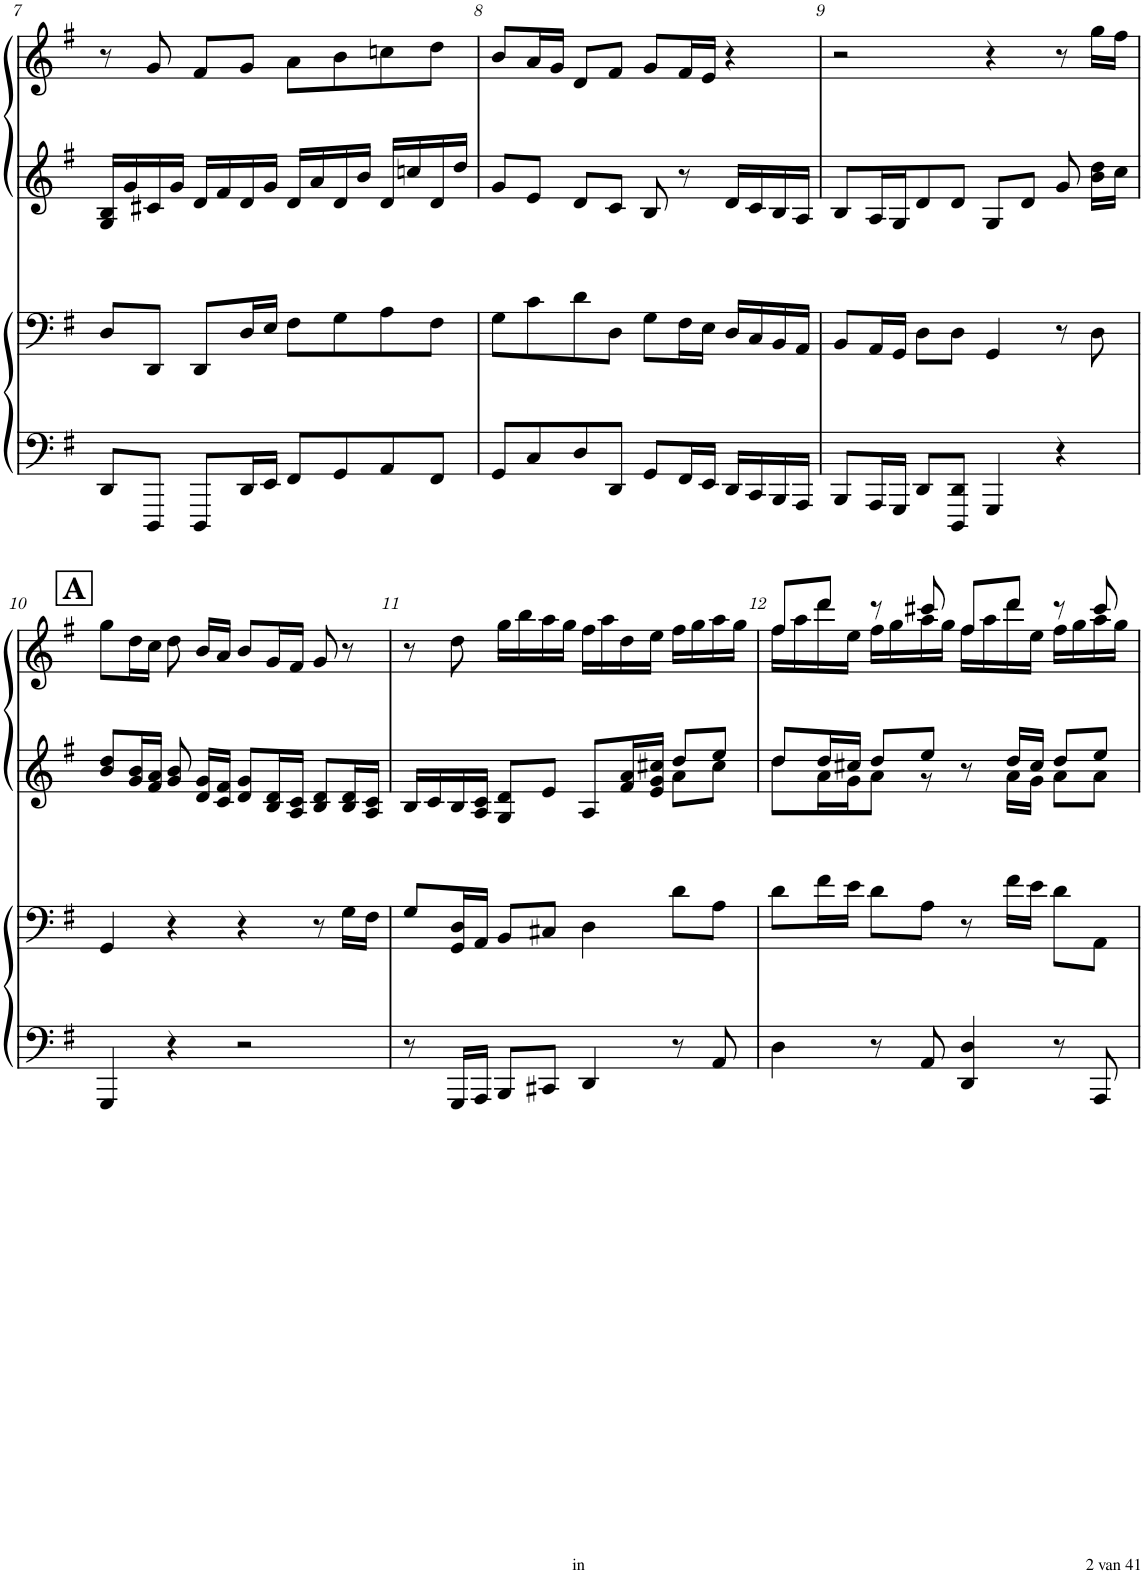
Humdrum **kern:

**kern	**kern	**kern	**kern
*part2	*part2	*part1	*part1
*staff4	*staff3	*staff2	*staff1
*I"Secondo	*	*I"Primo	*
!!LO:PB:g=z
*clefF4	*clefF4	*clefG2	*clefG2
*k[f#]	*k[f#]	*k[f#]	*k[f#]
*M2/2	*M2/2	*M2/2	*M2/2
*met(c|)	*met(c|)	*met(c|)	*met(c|)
=7	=7	=7	=7
8DD/L	8D/L	16G/ 16B/LL	8r
.	.	16g/	.
8DDD/J	8DD/J	16c#X/	8g/
.	.	16g/JJ	.
8DDD/L	8DD/L	16d/LL	8f#/L
.	.	16f#/	.
16DD/L	16D/L	16d/	8g/J
16EE/JJ	16E/JJ	16g/JJ	.
8FF#/L	8F#\L	16d/LL	8a\L
.	.	16a/	.
8GG/	8G\	16d/	8b\
.	.	16b/JJ	.
8AA/	8A\	16d/LL	8ccn\
.	.	16ccn/	.
8FF#/J	8F#\J	16d/	8dd\J
.	.	16dd/JJ	.
=8	=8	=8	=8
8GG/L	8G\L	8g/L	8b/L
8C/	8c\	8e/J	16a/L
.	.	.	16g/JJ
8D/	8d\	8d/L	8d/L
8DD/J	8D\J	8c/J	8f#/J
8GG/L	8G\L	8B/	8g/L
16FF#/L	16F#\L	8r	16f#/L
16EE/JJ	16E\JJ	.	16e/JJ
16DD/LL	16D/LL	16d/LL	4r
16CC/	16C/	16c/	.
16BBB/	16BB/	16B/	.
16AAA/JJ	16AA/JJ	16A/JJ	.
=9	=9	=9	=9
8BBB/L	8BB/L	8B/L	2r
16AAA/L	16AA/L	16A/L	.
16GGG/JJ	16GG/JJ	16G/J	.
8DD/L	8D\L	8d/	.
8DDD/ 8DD/J	8D\J	8d/J	.
4GGG/	4GG/	8G/L	4r
.	.	8d/J	.
4r	8r	8g/	8r
.	8D\	16b\ 16dd\LL	16gg\LL
.	.	16cc\JJ	16ff#\JJ
!!LO:LB:g=z
!!LO:REH:place=s1:a:B:cj:fs=14:t=A
=10	=10	=10	=10
4GGG/	4GG/	8b/ 8dd/L	8gg\L
.	.	16g/ 16b/L	16dd\L
.	.	16f#/ 16a/JJ	16cc\JJ
4r	4r	8g/ 8b/	8dd\
.	.	16d/ 16g/LL	16b/LL
.	.	16c/ 16f#/JJ	16a/JJ
2r	4r	8d/ 8g/L	8b/L
.	.	16B/ 16d/L	16g/L
.	.	16A/ 16c/JJ	16f#/JJ
.	8r	8B/ 8d/L	8g/
.	16G\LL	16B/ 16d/L	8r
.	16F#\JJ	16A/ 16c/JJ	.
=11	=11	=11	=11
*	*	*^	*
8r	8G/L	16B/LL	2.ryy	8r
.	.	16c/	.	.
16GGG/LL	16GG/ 16D/L	16B/	.	8dd\
16AAA/JJ	16AA/JJ	16A/ 16c/JJ	.	.
8BBB/L	8BB/L	8G/ 8d/L	.	16gg\LL
.	.	.	.	16bb\
8CC#X/J	8C#X/J	8e/J	.	16aa\
.	.	.	.	16gg\JJ
4DD/	4D\	8A/L	.	16ff#\LL
.	.	.	.	16aa\
.	.	16f#/ 16a/L	.	16dd\
.	.	16e/ 16g/ 16cc#X/JJ	.	16ee\JJ
8r	8d\L	8dd/L	8a\L	16ff#\LL
.	.	.	.	16gg\
8AA/	8A\J	8ee/J	8cc#\J	16aa\
.	.	.	.	16gg\JJ
=12	=12	=12	=12	=12
*	*	*	*	*^
4D\	8d\L	8dd/L	8dd\L	8ff#/L	16ff#\LL
.	.	.	.	.	16aa\
.	16f#\L	16dd/L	16a\L	8ddd/J	16ddd\
.	16e\JJ	16cc#X/JJ	16g\J	.	16ee\JJ
8r	8d\L	8dd/L	8a\J	8r	16ff#\LL
.	.	.	.	.	16gg\
8AA/	8A\J	8ee/J	8r	8ccc#X/	16aa\
.	.	.	.	.	16gg\JJ
4DD/ 4D/	8r	8r	8ryy	8ff#/L	16ff#\LL
.	.	.	.	.	16aa\
.	16f#\LL	16dd/LL	16a\LL	8ddd/J	16ddd\
.	16e\JJ	16cc#/JJ	16g\JJ	.	16ee\JJ
8r	8d\L	8dd/L	8a\L	8r	16ff#\LL
.	.	.	.	.	16gg\
8AAA/	8AA\J	8ee/J	8a\J	8ccc#/	16aa\
.	.	.	.	.	16gg\JJ
*	*	*v	*v	*	*
*	*	*	*v	*v
=	=	=	=
*-	*-	*-	*-
